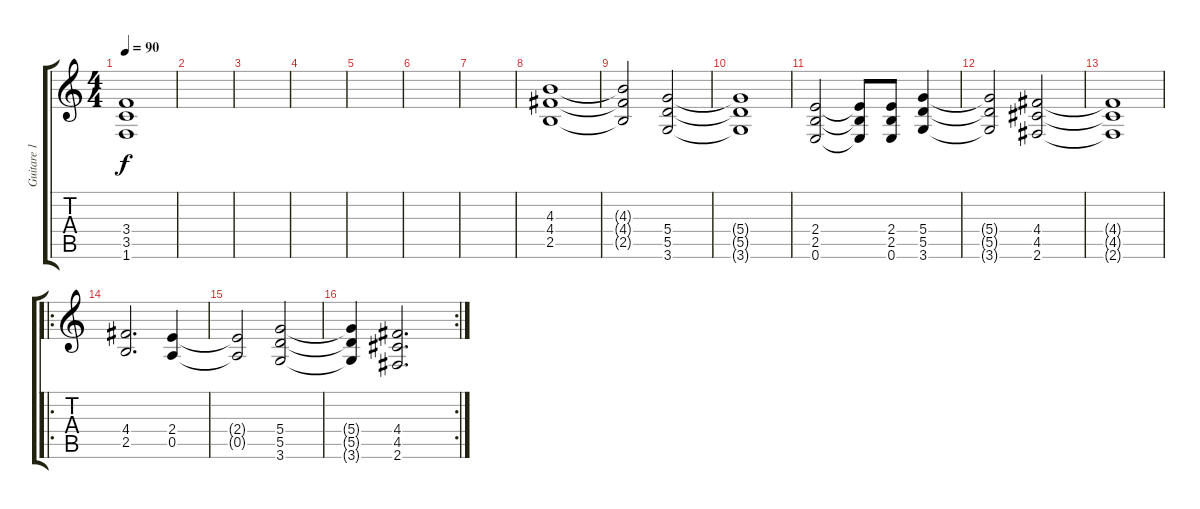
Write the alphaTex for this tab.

\track ("Guitare 1" "Guitare 1") {instrument distortionguitar}
\staff {score tabs}
\tuning (E4 B3 G3 D3 A2 E2) {hide}
\ts (4 4)
\tempo 90
\clef g2
\ks c
(3.4{t} 3.5{t} 1.6{t}).1{dy f} |
|
|
|
|
|
|
(4.3 4.4 2.5).1 |
(4.3{t} 4.4{t} 2.5{t}).2 (5.4 5.5 3.6).2 |
(5.4{t} 5.5{t} 3.6{t}).1 |
(2.4 2.5 0.6).2 (2.4{t} 2.5{t} 0.6{t}).8 (2.4 2.5 0.6).8 (5.4 5.5 3.6).4 |
(5.4{t} 5.5{t} 3.6{t}).2 (4.4 4.5 2.6).2 |
(4.4{t} 4.5{t} 2.6{t}).1 |
\ro
(4.4 2.5).2{d} (2.4 0.5).4 |
(2.4{t} 0.5{t}).2 (5.4 5.5 3.6).2 |
\rc 2
(5.4{t} 5.5{t} 3.6{t}).4 (4.4 4.5 2.6).2{d}
